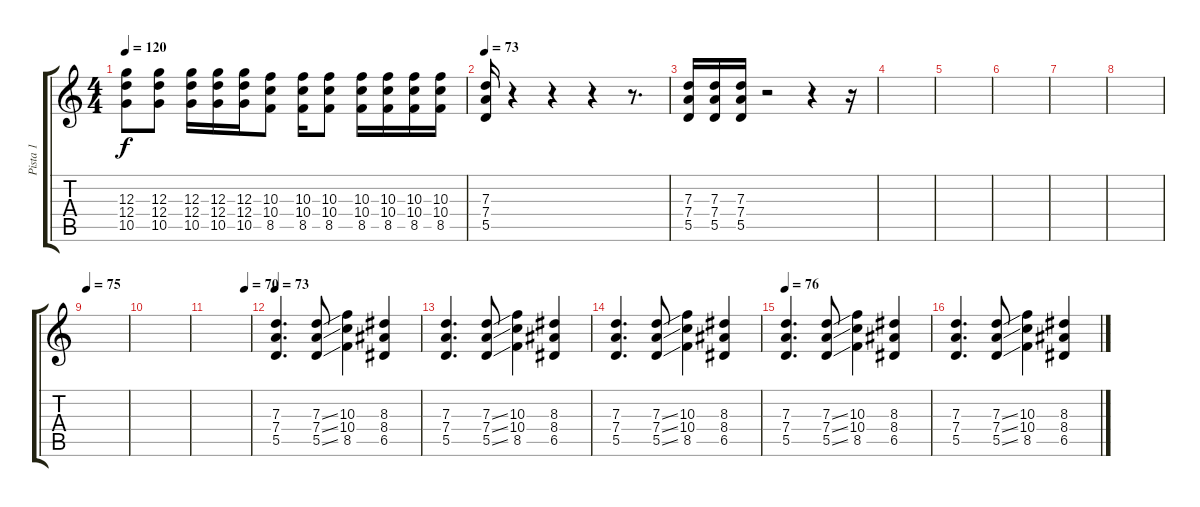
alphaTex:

\track ("Pista 1" "Pista 1") {instrument distortionguitar}
\staff {score tabs}
\tuning (E4 B3 G3 D3 A2 E2) {hide}
\ts (4 4)
\tempo 120
\clef g2
\ks c
(12.3 12.4 10.5).8{dy f} (12.3 12.4 10.5).8 (12.3 12.4 10.5).16 (12.3 12.4 10.5).16 (12.3 12.4 10.5).16 (10.3 10.4 8.5).8 (10.3 10.4 8.5).16 (10.3 10.4 8.5).8 (10.3 10.4 8.5).16 (10.3 10.4 8.5).16 (10.3 10.4 8.5).16 (10.3 10.4 8.5).16 |
\tempo 73
(7.3 7.4 5.5).16 r.4 r.4 r.4 r.8{d} |
(7.3 7.4 5.5).16 (7.3 7.4 5.5).16 (7.3 7.4 5.5).16 r.2 r.4 r.16 |
|
|
|
|
|
\tempo 75
|
|
\tempo (70 0.875)
|
\tempo 73
(7.3 7.4 5.5).4{d} (7.3{ss} 7.4{ss} 5.5{ss}).8 (10.3 10.4 8.5).4 (8.3 8.4 6.5).4 |
(7.3 7.4 5.5).4{d} (7.3{ss} 7.4{ss} 5.5{ss}).8 (10.3 10.4 8.5).4 (8.3 8.4 6.5).4 |
(7.3 7.4 5.5).4{d} (7.3{ss} 7.4{ss} 5.5{ss}).8 (10.3 10.4 8.5).4 (8.3 8.4 6.5).4 |
\tempo 76
(7.3 7.4 5.5).4{d} (7.3{ss} 7.4{ss} 5.5{ss}).8 (10.3 10.4 8.5).4 (8.3 8.4 6.5).4 |
(7.3 7.4 5.5).4{d} (7.3{ss} 7.4{ss} 5.5{ss}).8 (10.3 10.4 8.5).4 (8.3 8.4 6.5).4
